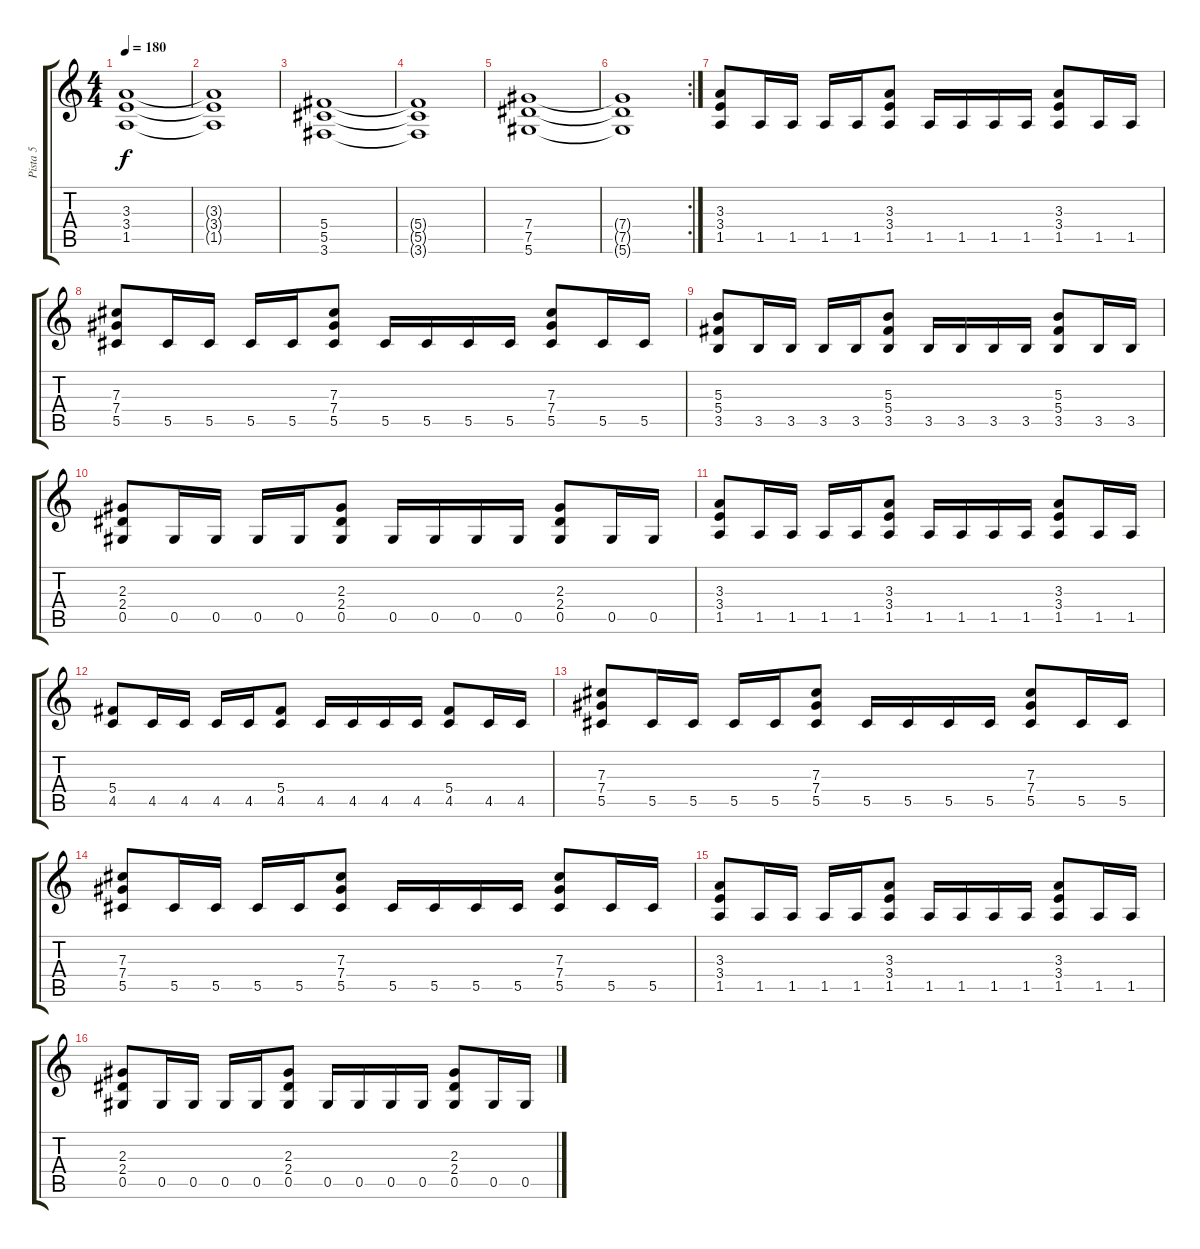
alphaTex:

\track ("Pista 5" "Pista 5") {instrument distortionguitar}
\staff {score tabs}
\tuning (Eb4 Bb3 Gb3 Db3 Ab2 Eb2) {hide}
\ts (4 4)
\tempo 180
\clef g2
\ks c
(3.3 3.4 1.5).1{dy f} |
(3.3{t} 3.4{t} 1.5{t}).1 |
(5.4 5.5 3.6).1 |
(5.4{t} 5.5{t} 3.6{t}).1 |
(7.4 7.5 5.6).1 |
\rc 2
(7.4{t} 7.5{t} 5.6{t}).1 |
(3.3 3.4 1.5).8 1.5.16 1.5.16 1.5.16 1.5.16 (3.3 3.4 1.5).8 1.5.16 1.5.16 1.5.16 1.5.16 (3.3 3.4 1.5).8 1.5.16 1.5.16 |
(7.3 7.4 5.5).8 5.5.16 5.5.16 5.5.16 5.5.16 (7.3 7.4 5.5).8 5.5.16 5.5.16 5.5.16 5.5.16 (7.3 7.4 5.5).8 5.5.16 5.5.16 |
(5.3 5.4 3.5).8 3.5.16 3.5.16 3.5.16 3.5.16 (5.3 5.4 3.5).8 3.5.16 3.5.16 3.5.16 3.5.16 (5.3 5.4 3.5).8 3.5.16 3.5.16 |
(2.3 2.4 0.5).8 0.5.16 0.5.16 0.5.16 0.5.16 (2.3 2.4 0.5).8 0.5.16 0.5.16 0.5.16 0.5.16 (2.3 2.4 0.5).8 0.5.16 0.5.16 |
(3.3 3.4 1.5).8 1.5.16 1.5.16 1.5.16 1.5.16 (3.3 3.4 1.5).8 1.5.16 1.5.16 1.5.16 1.5.16 (3.3 3.4 1.5).8 1.5.16 1.5.16 |
(5.4 4.5).8 4.5.16 4.5.16 4.5.16 4.5.16 (5.4 4.5).8 4.5.16 4.5.16 4.5.16 4.5.16 (5.4 4.5).8 4.5.16 4.5.16 |
(7.3 7.4 5.5).8 5.5.16 5.5.16 5.5.16 5.5.16 (7.3 7.4 5.5).8 5.5.16 5.5.16 5.5.16 5.5.16 (7.3 7.4 5.5).8 5.5.16 5.5.16 |
(7.3 7.4 5.5).8 5.5.16 5.5.16 5.5.16 5.5.16 (7.3 7.4 5.5).8 5.5.16 5.5.16 5.5.16 5.5.16 (7.3 7.4 5.5).8 5.5.16 5.5.16 |
(3.3 3.4 1.5).8 1.5.16 1.5.16 1.5.16 1.5.16 (3.3 3.4 1.5).8 1.5.16 1.5.16 1.5.16 1.5.16 (3.3 3.4 1.5).8 1.5.16 1.5.16 |
(2.3 2.4 0.5).8 0.5.16 0.5.16 0.5.16 0.5.16 (2.3 2.4 0.5).8 0.5.16 0.5.16 0.5.16 0.5.16 (2.3 2.4 0.5).8 0.5.16 0.5.16
